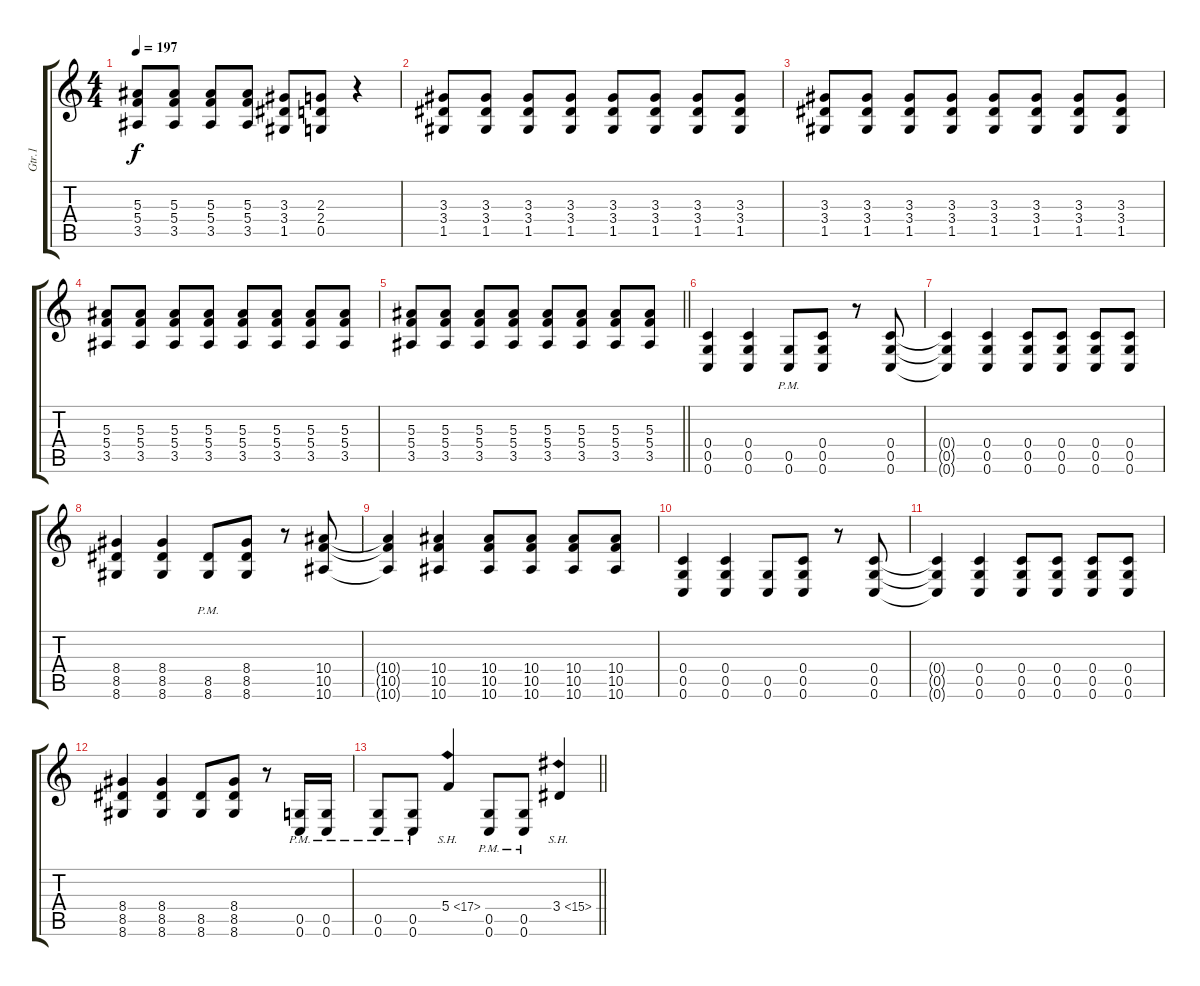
\track ("Gtr.1" "Gtr.1") {instrument distortionguitar}
\staff {score tabs}
\tuning (D4 A3 F3 C3 G2 C2) {hide}
\ts (4 4)
\tempo 197
\clef g2
\ks c
(5.3{t} 5.4{t} 3.5{t}).8{dy f} (5.3 5.4 3.5).8 (5.3 5.4 3.5).8 (5.3 5.4 3.5).8 (3.3 3.4 1.5).8 (2.3 2.4 0.5).8 r.4 |
(3.3 3.4 1.5).8 (3.3 3.4 1.5).8 (3.3 3.4 1.5).8 (3.3 3.4 1.5).8 (3.3 3.4 1.5).8 (3.3 3.4 1.5).8 (3.3 3.4 1.5).8 (3.3 3.4 1.5).8 |
(3.3 3.4 1.5).8 (3.3 3.4 1.5).8 (3.3 3.4 1.5).8 (3.3 3.4 1.5).8 (3.3 3.4 1.5).8 (3.3 3.4 1.5).8 (3.3 3.4 1.5).8 (3.3 3.4 1.5).8 |
(5.3 5.4 3.5).8 (5.3 5.4 3.5).8 (5.3 5.4 3.5).8 (5.3 5.4 3.5).8 (5.3 5.4 3.5).8 (5.3 5.4 3.5).8 (5.3 5.4 3.5).8 (5.3 5.4 3.5).8 |
\barLineRight lightlight
(5.3 5.4 3.5).8 (5.3 5.4 3.5).8 (5.3 5.4 3.5).8 (5.3 5.4 3.5).8 (5.3 5.4 3.5).8 (5.3 5.4 3.5).8 (5.3 5.4 3.5).8 (5.3 5.4 3.5).8 |
(0.4 0.5 0.6).4 (0.4 0.5 0.6).4 (0.5{pm} 0.6{pm}).8 (0.4 0.5 0.6).8 r.8 (0.4 0.5 0.6).8 |
(0.4{t} 0.5{t} 0.6{t}).4 (0.4 0.5 0.6).4 (0.4 0.5 0.6).8 (0.4 0.5 0.6).8 (0.4 0.5 0.6).8 (0.4 0.5 0.6).8 |
(8.4 8.5 8.6).4 (8.4 8.5 8.6).4 (8.5{pm} 8.6{pm}).8 (8.4 8.5 8.6).8 r.8 (10.4 10.5 10.6).8 |
(10.4{t} 10.5{t} 10.6{t}).4 (10.4 10.5 10.6).4 (10.4 10.5 10.6).8 (10.4 10.5 10.6).8 (10.4 10.5 10.6).8 (10.4 10.5 10.6).8 |
(0.4 0.5 0.6).4 (0.4 0.5 0.6).4 (0.5 0.6).8 (0.4 0.5 0.6).8 r.8 (0.4 0.5 0.6).8 |
(0.4{t} 0.5{t} 0.6{t}).4 (0.4 0.5 0.6).4 (0.4 0.5 0.6).8 (0.4 0.5 0.6).8 (0.4 0.5 0.6).8 (0.4 0.5 0.6).8 |
(8.4 8.5 8.6).4 (8.4 8.5 8.6).4 (8.5 8.6).8 (8.4 8.5 8.6).8 r.8 (0.5{pm} 0.6{pm}).16 (0.5{pm} 0.6{pm}).16 |
\barLineRight lightlight
(0.5{pm} 0.6{pm}).8 (0.5{pm} 0.6{pm}).8 5.4{sh 12}.4 (0.5{pm} 0.6{pm}).8 (0.5{pm} 0.6{pm}).8 3.4{sh 12}.4
